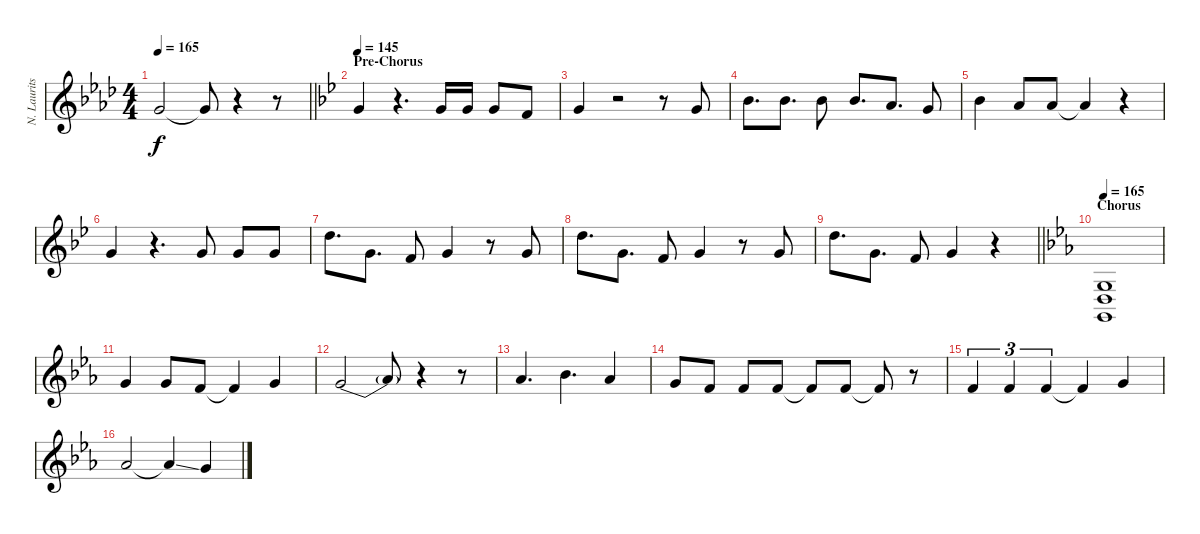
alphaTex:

\track ("N. Lauritsen (Lead Vocals)" "N. Laurits") {instrument violin}
\staff {score}
\tuning (E4 B3 G3 D3 A2 E2) {hide}
\ts (4 4)
\tempo 165
\clef g2
\barLineRight lightlight
\ks fminor
8.2{t}.2{dy f} 8.2{t}.8 r.4 r.8 |
\section ("" "Pre-Chorus")
\tempo 145
\ks gminor
8.2.4 r.4{d} 8.2.16 8.2.16 8.2.8 6.2.8 |
8.2.4 r.2 r.8 8.2.8 |
11.2.8{d} 11.2.8{d} 11.2.8 11.2.8{d} 10.2.8{d} 8.2.8 |
11.2.4 10.2.8 10.2.8 10.2{t}.4 r.4 |
8.2.4 r.4{d} 8.2.8 8.2.8 8.2.8 |
15.2.8{d} 8.2.8{d} 6.2.8 8.2.4 r.8 8.2.8 |
15.2.8{d} 8.2.8{d} 6.2.8 8.2.4 r.8 8.2.8 |
\barLineRight lightlight
15.2.8{d} 8.2.8{d} 6.2.8 8.2.4 r.4 |
\section ("" "Chorus")
\tempo 165
\ks cminor
(5.4 5.5 3.6).1 |
8.2.4 8.2.8 6.2.8 6.2{t}.4 8.2.4 |
8.2{be (bend 0 0 60 2)}.2 8.2{t}.8 r.4 r.8 |
9.2.4{d} 11.2.4{d} 9.2.4 |
8.2.8 6.2.8 6.2.8 6.2.8 6.2{t}.8 6.2.8 6.2{t}.8 r.8 |
6.2.4{tu (3 2)} 6.2.4{tu (3 2)} 6.2.4{tu (3 2)} 6.2{t}.4 8.2.4 |
9.2.2 9.2{ss t}.4 8.2.4
